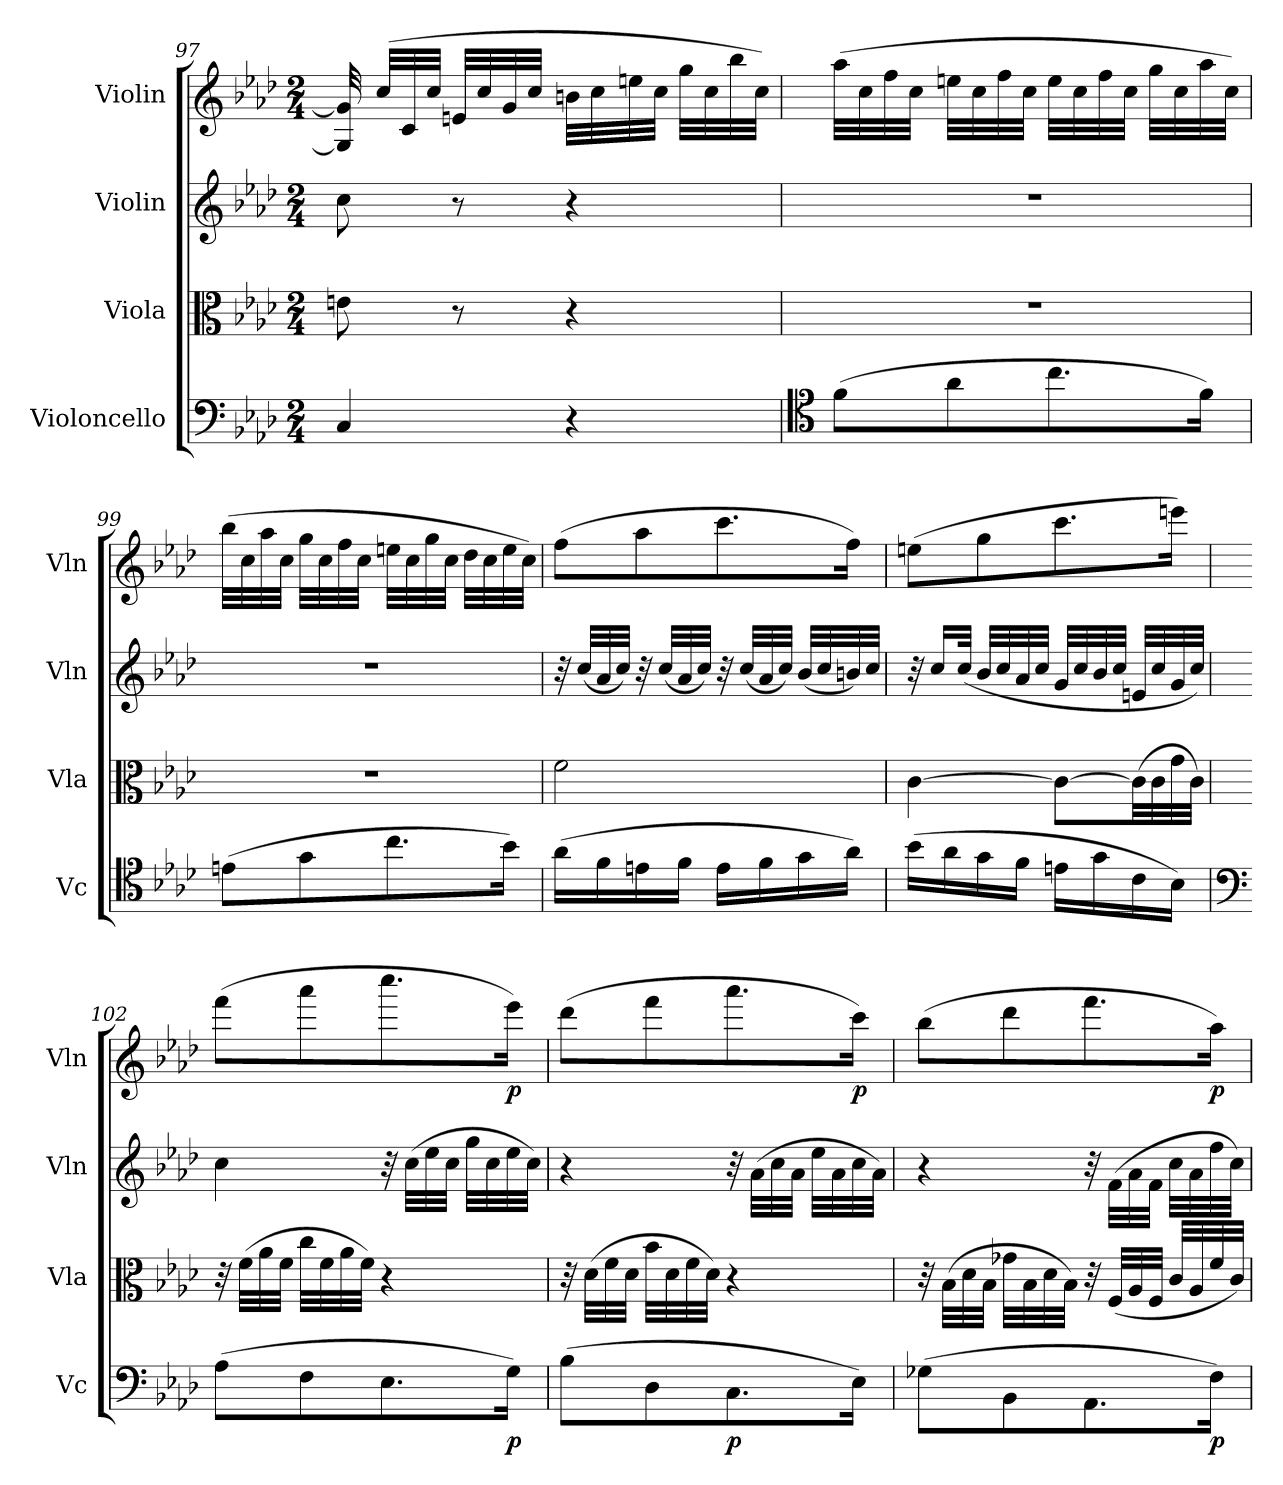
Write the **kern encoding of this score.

**kern	**dynam	**kern	**kern	**kern	**dynam
*part4	*part4	*part3	*part2	*part1	*part1
*staff4	*staff4	*staff3	*staff2	*staff1	*staff1
*I"Violoncello	*	*I"Viola	*I"Violin	*I"Violin	*
*I'Vc	*	*I'Vla	*I'Vln	*I'Vln	*
*clefF4	*	*clefC3	*clefG2	*clefG2	*
*k[b-e-a-d-]	*	*k[b-e-a-d-]	*k[b-e-a-d-]	*k[b-e-a-d-]	*
*M2/4	*	*M2/4	*M2/4	*M2/4	*
=97	=97	=97	=97	=97	=97
4C/	.	8en\	8cc\	32G]/ 32g]/	.
.	.	.	.	(32cc/LLL	.
.	.	.	.	32c/	.
.	.	.	.	32cc/JJJ	.
.	.	8r	8r	32en/LLL	.
.	.	.	.	32cc/	.
.	.	.	.	32g/	.
.	.	.	.	32cc/JJJ	.
4r	.	4r	4r	32bn\LLL	.
.	.	.	.	32cc\	.
.	.	.	.	32een\	.
.	.	.	.	32cc\JJJ	.
.	.	.	.	32gg\LLL	.
.	.	.	.	32cc\	.
.	.	.	.	32bb-\	.
.	.	.	.	32cc\JJJ)	.
=98	=98	=98	=98	=98	=98
*clefC4	*	*	*	*	*
(8f\L	.	2r	2r	(32aa-\LLL	.
.	.	.	.	32cc\	.
.	.	.	.	32ff\	.
.	.	.	.	32cc\JJJ	.
8a-\	.	.	.	32een\LLL	.
.	.	.	.	32cc\	.
.	.	.	.	32ff\	.
.	.	.	.	32cc\JJJ	.
8.cc\	.	.	.	32ee\LLL	.
.	.	.	.	32cc\	.
.	.	.	.	32ff\	.
.	.	.	.	32cc\JJJ	.
.	.	.	.	32gg\LLL	.
.	.	.	.	32cc\	.
16f\Jk)	.	.	.	32aa-\	.
.	.	.	.	32cc\JJJ)	.
=99	=99	=99	=99	=99	=99
(8en\L	.	2r	2r	(32bb-\LLL	.
.	.	.	.	32cc\	.
.	.	.	.	32aa-\	.
.	.	.	.	32cc\JJJ	.
8g\	.	.	.	32gg\LLL	.
.	.	.	.	32cc\	.
.	.	.	.	32ff\	.
.	.	.	.	32cc\JJJ	.
8.cc\	.	.	.	32een\LLL	.
.	.	.	.	32cc\	.
.	.	.	.	32gg\	.
.	.	.	.	32cc\JJJ	.
.	.	.	.	32dd-\LLL	.
.	.	.	.	32cc\	.
16b-\Jk)	.	.	.	32ee\	.
.	.	.	.	32cc\JJJ)	.
=100	=100	=100	=100	=100	=100
(16a-\LL	.	2f\	32r	(8ff\L	.
.	.	.	(32cc/LLL	.	.
16f\	.	.	32a-/	.	.
.	.	.	32cc/JJJ)	.	.
16en\	.	.	32r	8aa-\	.
.	.	.	(32cc/LLL	.	.
16f\JJ	.	.	32a-/	.	.
.	.	.	32cc/JJJ)	.	.
16e\LL	.	.	32r	8.ccc\	.
.	.	.	(32cc/LLL	.	.
16f\	.	.	32a-/	.	.
.	.	.	32cc/JJJ)	.	.
16g\	.	.	(32b-/LLL	.	.
.	.	.	32cc/	.	.
16a-\JJ)	.	.	32bn/)	16ff\Jk)	.
.	.	.	32cc/JJJ	.	.
=101	=101	=101	=101	=101	=101
(16b-\LL	.	[4c\	32r	(8een\L	.
.	.	.	16cc/LL	.	.
16a-\	.	.	.	.	.
.	.	.	(32cc/JJk	.	.
16g\	.	.	32b-/LLL	8gg\	.
.	.	.	32cc/	.	.
16f\JJ	.	.	32a-/	.	.
.	.	.	32cc\JJJ	.	.
16en\LL	.	8c\L_	32g/LLL	8.ccc\	.
.	.	.	32cc/	.	.
16g\	.	.	32b-/	.	.
.	.	.	32cc/JJJ	.	.
16c\	.	(32c\LL]	32en/LLL	.	.
.	.	32c\	32cc/	.	.
16B-\JJ)	.	32g\	32g/	16eeen\Jk)	.
.	.	32c\JJJ)	32cc/JJJ)	.	.
=102	=102	=102	=102	=102	=102
*clefF4	*	*	*	*	*
(8A-\L	.	32r	4cc\	(8fff\L	.
.	.	(32f\LLL	.	.	.
.	.	32a-\	.	.	.
.	.	32f\JJJ	.	.	.
8F\	.	32cc\LLL	.	8aaa-\	.
.	.	32f\	.	.	.
.	.	32a-\	.	.	.
.	.	32f\JJJ)	.	.	.
8.E-\	.	4r	32r	8.cccc\	.
.	.	.	(32cc\LLL	.	.
.	.	.	32ee-\	.	.
.	.	.	32cc\JJJ	.	.
.	.	.	32gg\LLL	.	.
.	.	.	32cc\	.	.
16G\Jk)	p	.	32ee-\	16eee-\Jk)	p
.	.	.	32cc\JJJ)	.	.
=103	=103	=103	=103	=103	=103
(8B-\L	.	32r	4r	(8ddd-\L	.
.	.	(32d-\LLL	.	.	.
.	.	32f\	.	.	.
.	.	32d-\JJJ	.	.	.
8D-\	.	32b-\LLL	.	8fff\	.
.	.	32d-\	.	.	.
.	.	32f\	.	.	.
.	.	32d-\JJJ)	.	.	.
8.C\	p	4r	32r	8.aaa-\	.
.	.	.	(32a-\LLL	.	.
.	.	.	32cc\	.	.
.	.	.	32a-\JJJ	.	.
.	.	.	32ee-\LLL	.	.
.	.	.	32a-\	.	.
16E-\Jk)	.	.	32cc\	16ccc\Jk)	p
.	.	.	32a-\JJJ)	.	.
=104	=104	=104	=104	=104	=104
(8G-X\L	.	32r	4r	(8bb-\L	.
.	.	(32B-\LLL	.	.	.
.	.	32d-\	.	.	.
.	.	32B-\JJJ	.	.	.
8BB-\	.	32g-X\LLL	.	8ddd-\	.
.	.	32B-\	.	.	.
.	.	32d-\	.	.	.
.	.	32B-\JJJ)	.	.	.
8.AA-\	.	32r	32r	8.fff\	.
.	.	(32F/LLL	(32f\LLL	.	.
.	.	32A-/	32a-\	.	.
.	.	32F/JJJ	32f\JJJ	.	.
.	.	32c/LLL	32cc\LLL	.	.
.	.	32A-/	32a-\	.	.
16F\Jk)	p	32f/	32ff\	16aa-\Jk)	p
.	.	32c/JJJ)	32cc\JJJ)	.	.
=	=	=	=	=	=
*-	*-	*-	*-	*-	*-
